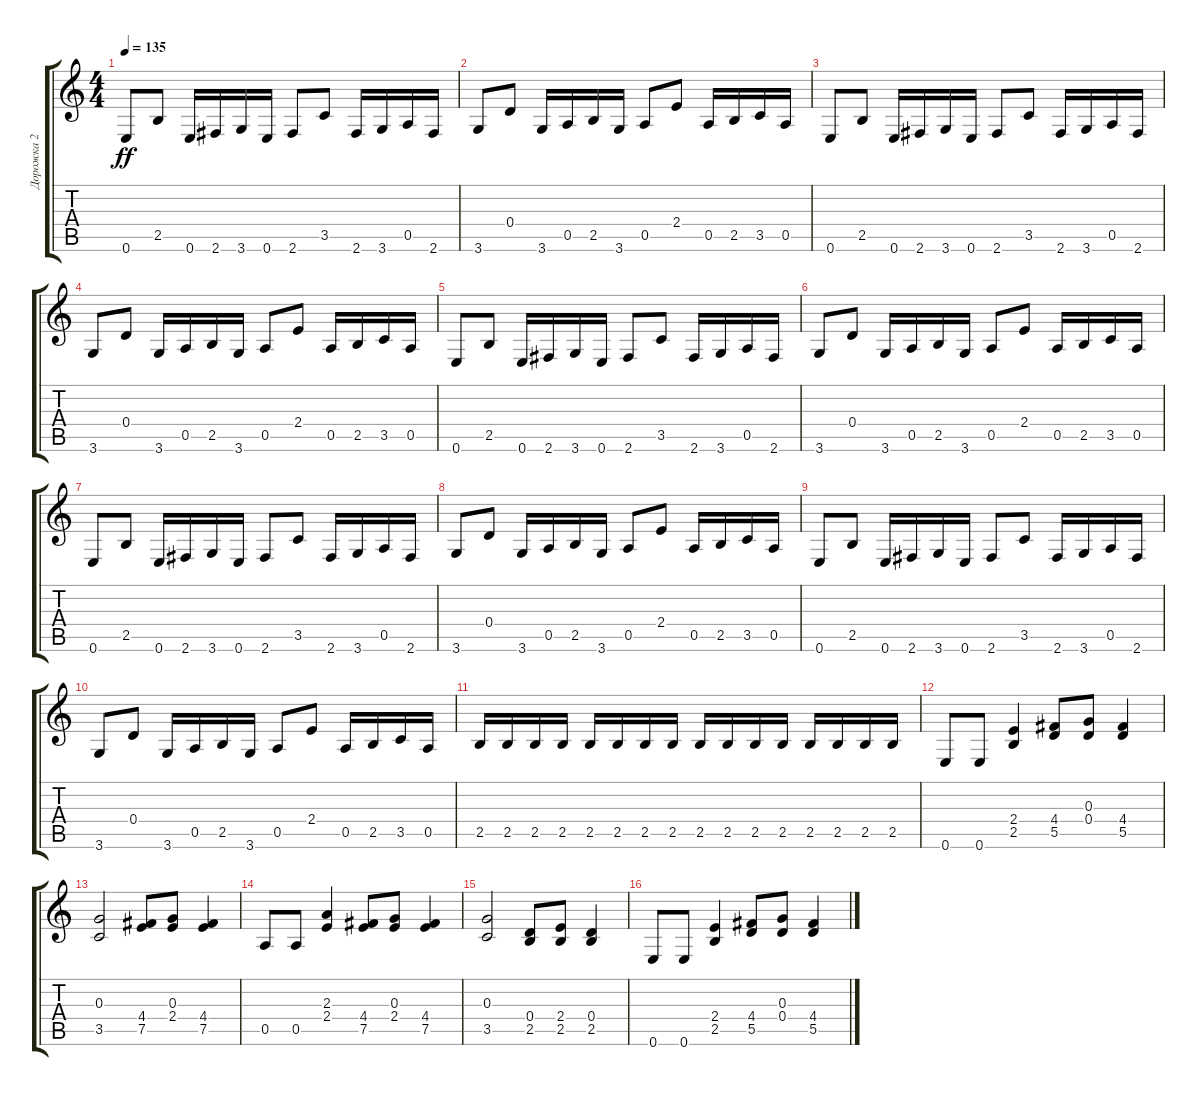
\track ("Дорожка 2" "Дорожка 2") {instrument distortionguitar}
\staff {score tabs}
\tuning (E4 B3 G3 D3 A2 E2) {hide}
\ts (4 4)
\tempo 135
\clef g2
\ks c
0.6.8{dy ff} 2.5.8 0.6.16 2.6.16 3.6.16 0.6.16 2.6.8 3.5.8 2.6.16 3.6.16 0.5.16 2.6.16 |
3.6.8 0.4.8 3.6.16 0.5.16 2.5.16 3.6.16 0.5.8 2.4.8 0.5.16 2.5.16 3.5.16 0.5.16 |
0.6.8 2.5.8 0.6.16 2.6.16 3.6.16 0.6.16 2.6.8 3.5.8 2.6.16 3.6.16 0.5.16 2.6.16 |
3.6.8 0.4.8 3.6.16 0.5.16 2.5.16 3.6.16 0.5.8 2.4.8 0.5.16 2.5.16 3.5.16 0.5.16 |
0.6.8 2.5.8 0.6.16 2.6.16 3.6.16 0.6.16 2.6.8 3.5.8 2.6.16 3.6.16 0.5.16 2.6.16 |
3.6.8 0.4.8 3.6.16 0.5.16 2.5.16 3.6.16 0.5.8 2.4.8 0.5.16 2.5.16 3.5.16 0.5.16 |
0.6.8 2.5.8 0.6.16 2.6.16 3.6.16 0.6.16 2.6.8 3.5.8 2.6.16 3.6.16 0.5.16 2.6.16 |
3.6.8 0.4.8 3.6.16 0.5.16 2.5.16 3.6.16 0.5.8 2.4.8 0.5.16 2.5.16 3.5.16 0.5.16 |
0.6.8 2.5.8 0.6.16 2.6.16 3.6.16 0.6.16 2.6.8 3.5.8 2.6.16 3.6.16 0.5.16 2.6.16 |
3.6.8 0.4.8 3.6.16 0.5.16 2.5.16 3.6.16 0.5.8 2.4.8 0.5.16 2.5.16 3.5.16 0.5.16 |
2.5.16 2.5.16 2.5.16 2.5.16 2.5.16 2.5.16 2.5.16 2.5.16 2.5.16 2.5.16 2.5.16 2.5.16 2.5.16 2.5.16 2.5.16 2.5.16 |
0.6.8 0.6.8 (2.4 2.5).4 (4.4 5.5).8 (0.3 0.4).8 (4.4 5.5).4 |
(0.3 3.5).2 (4.4 7.5).8 (0.3 2.4).8 (4.4 7.5).4 |
0.5.8 0.5.8 (2.3 2.4).4 (4.4 7.5).8 (0.3 2.4).8 (4.4 7.5).4 |
(0.3 3.5).2 (0.4 2.5).8 (2.4 2.5).8 (0.4 2.5).4 |
0.6.8 0.6.8 (2.4 2.5).4 (4.4 5.5).8 (0.3 0.4).8 (4.4 5.5).4
